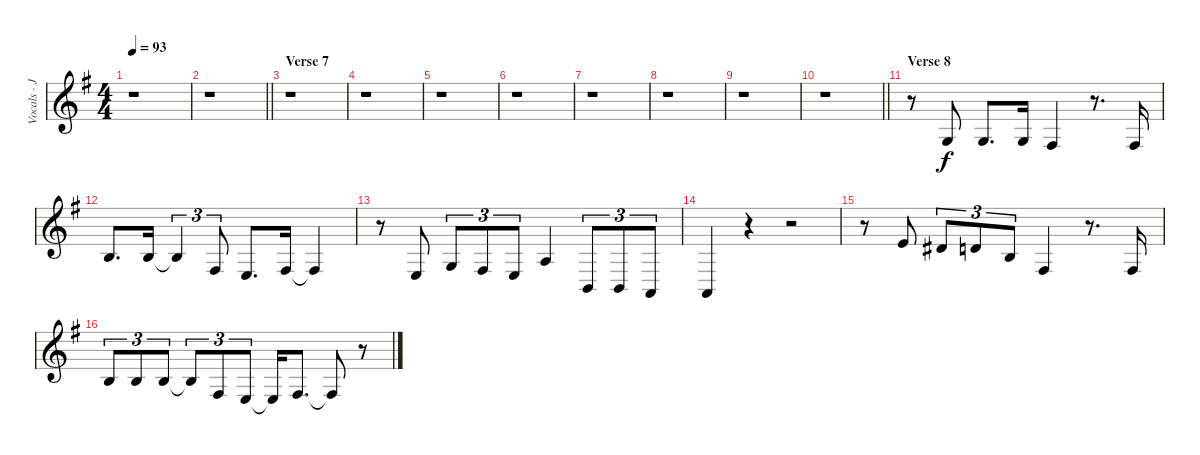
\track ("Vocals - Jorn Lande" "Vocals - J") {instrument frenchhorn}
\staff {score}
\tuning (E4 B3 G3 D3 A2 E2) {hide}
\ts (4 4)
\tempo 93
\clef g2
\ks eminor
r.1{dy f} |
\barLineRight lightlight
r.1 |
\section ("" "Verse 7")
r.1 |
r.1 |
r.1 |
r.1 |
r.1 |
r.1 |
r.1 |
\barLineRight lightlight
r.1 |
\section ("" "Verse 8")
r.8{balance 9 instrument synthbrass2} 0.3.8 0.3.8{d} 0.3.16 4.4.4 r.8{d} 4.4.16 |
0.2.8{d} 0.2.16 0.2{t}.4{tu (3 2)} 4.4.8{tu (3 2)} 2.4.8{d} 4.4.16 4.4{t}.4 |
r.8 2.4.8 0.3.8{tu (3 2)} 4.4.8{tu (3 2)} 2.4.8{tu (3 2)} 2.3.4 2.5.8{tu (3 2)} 2.5.8{tu (3 2)} 0.5.8{tu (3 2)} |
0.5.4 r.4 r.2 |
r.8 0.1.8 4.2.8{tu (3 2)} 3.2.8{tu (3 2)} 0.2.8{tu (3 2)} 4.4.4 r.8{d} 4.4.16 |
0.2.8{tu (3 2)} 0.2.8{tu (3 2)} 0.2.8{tu (3 2)} 0.2{t}.8{tu (3 2)} 4.4.8{tu (3 2)} 2.4.8{tu (3 2)} 2.4{t}.16 4.4.8{d} 4.4{t}.8 r.8
